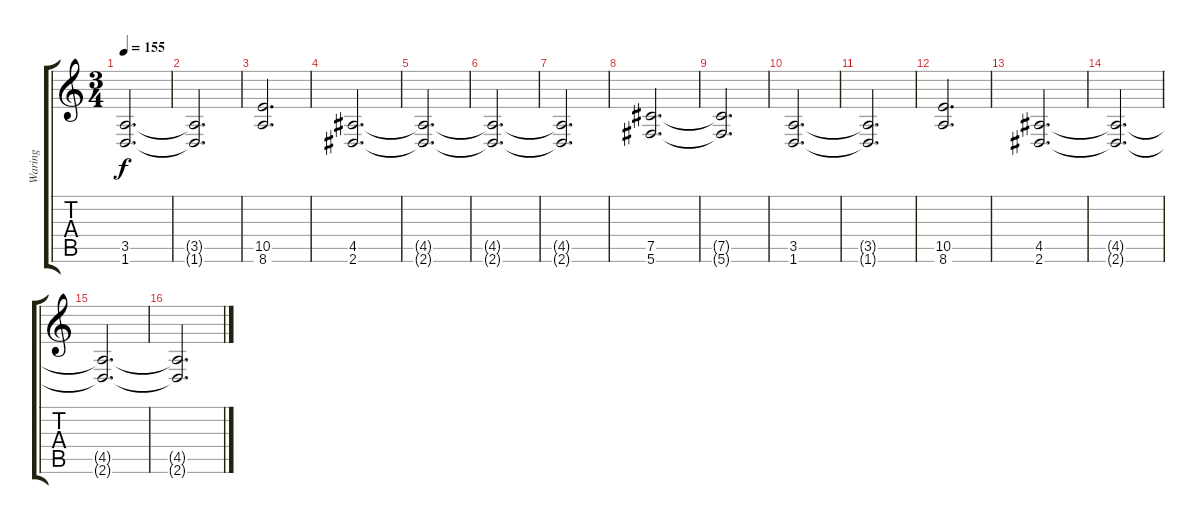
\track ("Waring" "Waring") {instrument distortionguitar}
\staff {score tabs}
\tuning (Db4 Ab3 E3 B2 Gb2 Db2) {hide}
\ts (3 4)
\tempo 155
\clef g2
\ks c
(3.5 1.6).2{d dy f} |
(3.5{t} 1.6{t}).2{d} |
(10.5 8.6).2{d} |
(4.5 2.6).2{d} |
(4.5{t} 2.6{t}).2{d} |
(4.5{t} 2.6{t}).2{d} |
(4.5{t} 2.6{t}).2{d} |
(7.5 5.6).2{d} |
(7.5{t} 5.6{t}).2{d} |
(3.5 1.6).2{d} |
(3.5{t} 1.6{t}).2{d} |
(10.5 8.6).2{d} |
(4.5 2.6).2{d} |
(4.5{t} 2.6{t}).2{d} |
(4.5{t} 2.6{t}).2{d} |
(4.5{t} 2.6{t}).2{d}
